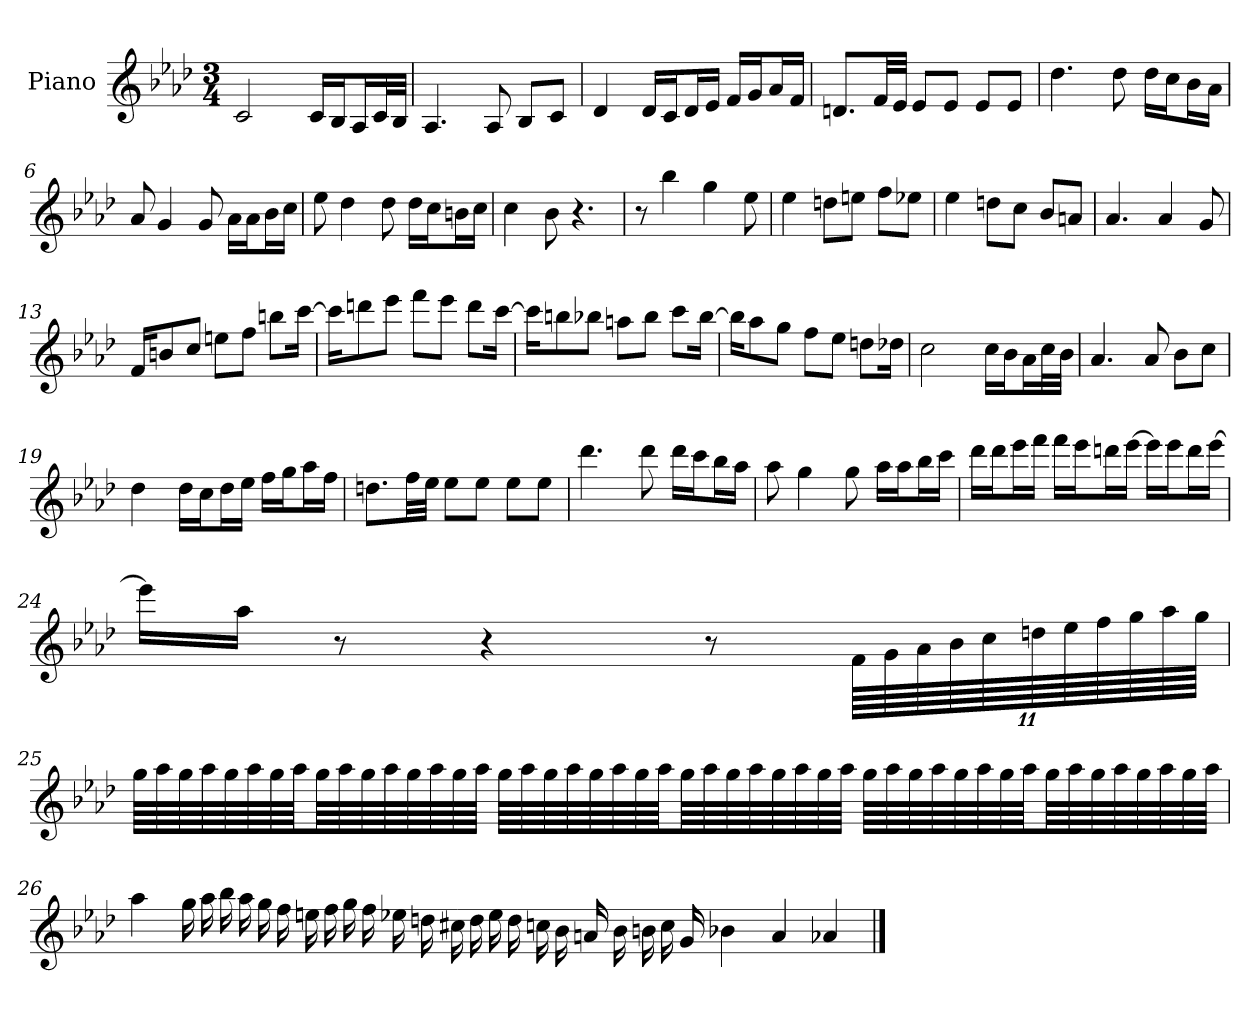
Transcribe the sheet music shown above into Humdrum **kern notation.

**kern
*part1
*staff1
*I"Piano
*I'Pno
*clefG2
*k[b-e-a-d-]
*A-:
*M3/4
*MM60
=1
2c
16c/LL
16B-/J
16A-/L
32c/L
32B-/JJJ
=2
4.A-
8A-
8B-/L
8c/J
=3
4d-
16d-/LL
16c/J
16d-/L
16e-/JJ
16f/LL
16g/J
16a-/L
16f/JJ
=4
8.dn/L
32f/LL
32e-/JJJ
8e-/L
8e-/J
8e-/L
8e-/J
=5
4.dd-
8dd-
16dd-\LL
16cc\J
16b-\L
16a-\JJ
=6
8a-
4g
8g
16a-\LL
16a-\J
16b-\L
16cc\JJ
=7
8ee-
4dd-
8dd-
16dd-\LL
16cc\J
16bn\L
16cc\JJ
=8
4cc
8b-
4.r
=9
8r
4bb-
4gg
8ee-
=10
4ee-
8ddn\L
8een\J
8ff\L
8ee-X\J
=11
4ee-
8ddn\L
8cc\J
8b-/L
8an/J
=12
4.a-
4a-
8g
=13
16f/KL
8bn/
8cc/J
8een\L
8ff\J
8bbn\L
[16ccc\Jk
=14
16ccc\KL]
8dddn\
8eee-\J
8fff\L
8eee-\J
8ddd\L
[16ccc\Jk
=15
16ccc\KL]
8bbn\
8bb-X\J
8aan\L
8bb-\J
8ccc\L
[16bb-\Jk
=16
16bb-\KL]
8aa-\
8gg\J
8ff\L
8ee-\J
8ddn\L
16dd-X\Jk
=17
2cc
16cc\LL
16b-\J
16a-\L
32cc\L
32b-\JJJ
=18
4.a-
8a-
8b-\L
8cc\J
=19
4dd-
16dd-\LL
16cc\J
16dd-\L
16ee-\JJ
16ff\LL
16gg\J
16aa-\L
16ff\JJ
=20
8.ddn\L
32ff\LL
32ee-\JJJ
8ee-\L
8ee-\J
8ee-\L
8ee-\J
=21
4.ddd-
8ddd-
16ddd-\LL
16ccc\J
16bb-\L
16aa-\JJ
=22
8aa-
4gg
8gg
16aa-\LL
16aa-\J
16bb-\L
16ccc\JJ
=23
16ddd-\LL
16ddd-\J
16eee-\L
16fff\JJ
16fff\LL
16eee-\J
16dddn\L
[16eee-\JJ
16eee-\LL]
16eee-\J
16ddd\L
[16eee-\JJ
=24
16eee-\LL]
16aa-\JJ
8r
4r
8r
88f\LLLL
88g\
88a-\
88b-\
88cc\
88ddn\
88ee-\
88ff\
88gg\
88aa-\
88gg\JJJJ
=25
64gg\LLLL
64aa-\
64gg\
64aa-\
64gg\
64aa-\
64gg\
64aa-\JJJ
64gg\LLL
64aa-\
64gg\
64aa-\
64gg\
64aa-\
64gg\
64aa-\JJJJ
64gg\LLLL
64aa-\
64gg\
64aa-\
64gg\
64aa-\
64gg\
64aa-\JJJ
64gg\LLL
64aa-\
64gg\
64aa-\
64gg\
64aa-\
64gg\
64aa-\JJJJ
64gg\LLLL
64aa-\
64gg\
64aa-\
64gg\
64aa-\
64gg\
64aa-\JJJ
64gg\LLL
64aa-\
64gg\
64aa-\
64gg\
64aa-\
64gg\
64aa-\JJJJ
=26
4aa-
!LO:N:vis=16
32gg!
!LO:N:vis=16
32aa-!
!LO:N:vis=16
32bb-!
!LO:N:vis=16
32aa-!
!LO:N:vis=16
32gg!
!LO:N:vis=16
32ff!
!LO:N:vis=16
32een!
!LO:N:vis=16
32ff!
!LO:N:vis=16
32gg!
!LO:N:vis=16
32ff!
!LO:N:vis=16
32ee-X!
!LO:N:vis=16
32ddn!
!LO:N:vis=16
32cc#X!
!LO:N:vis=16
32dd!
!LO:N:vis=16
32ee-!
!LO:N:vis=16
32dd!
!LO:N:vis=16
32ccn!
!LO:N:vis=16
32b-!
!LO:N:vis=16
32an!
!LO:N:vis=16
32b-!
!LO:N:vis=16
32bn!
!LO:N:vis=16
32cc!
!LO:N:vis=16
32g!
4b-X!
4a!
4a-X
==
*-
